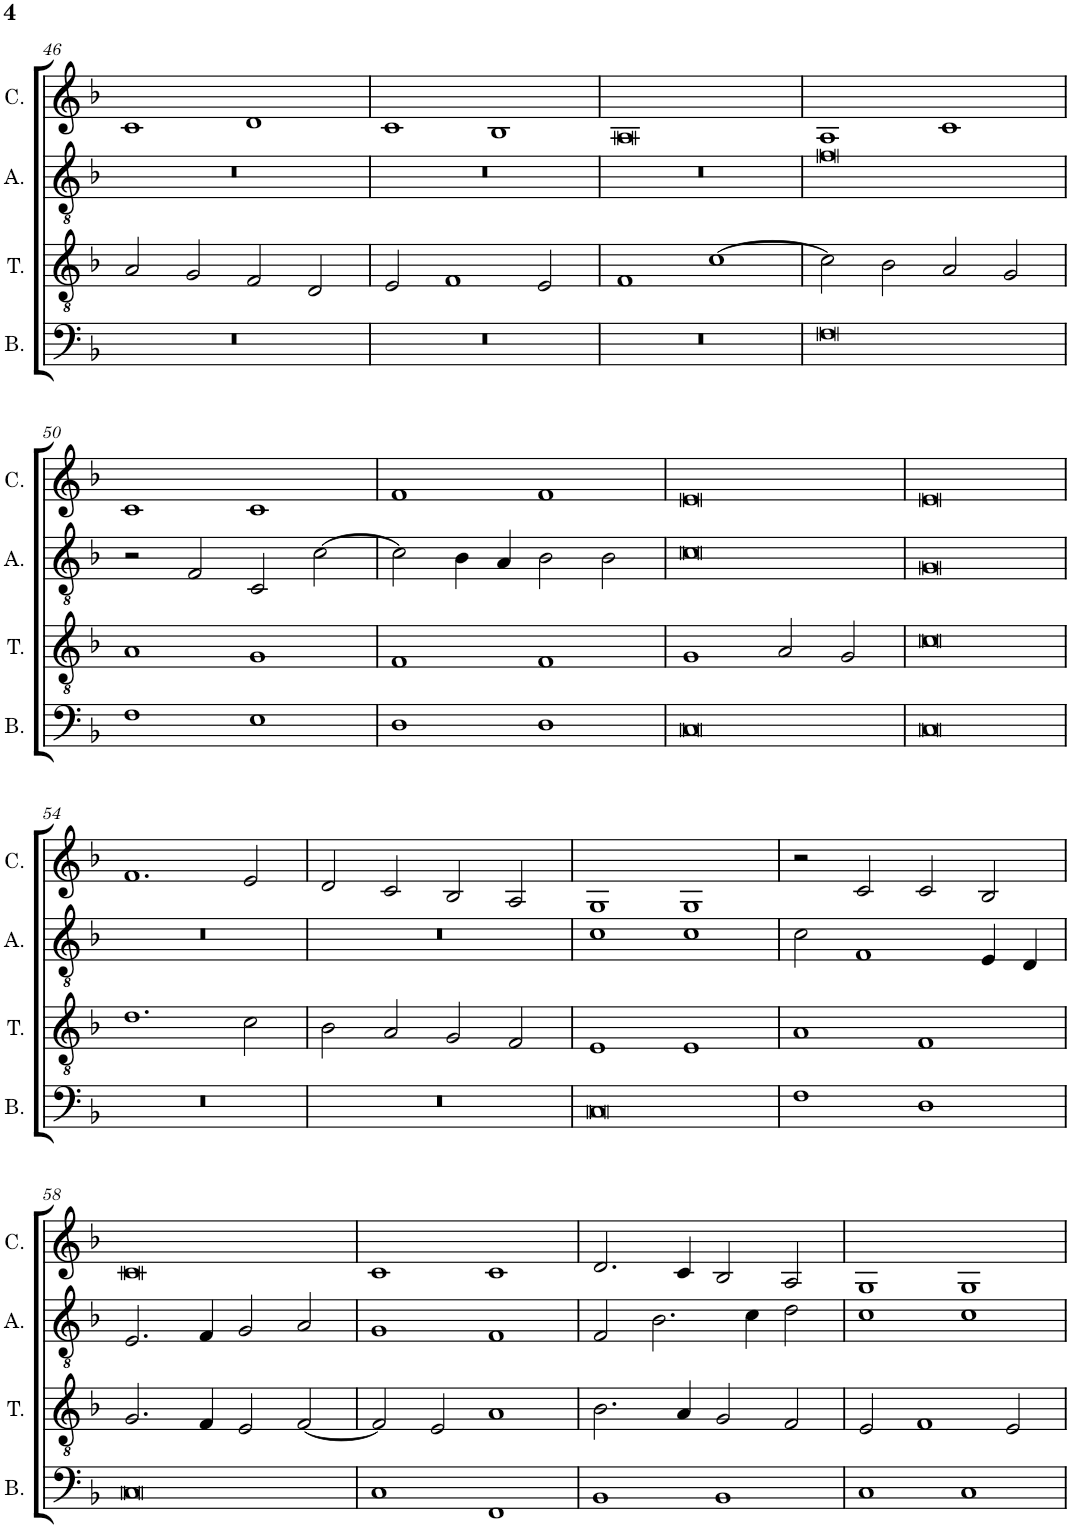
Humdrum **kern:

**kern	**kern	**kern	**kern
*part4	*part3	*part2	*part1
*staff4	*staff3	*staff2	*staff1
*I"Bassus	*I"Tenor	*I"Altus	*I"Cantus
*I'B.	*I'T.	*I'A.	*I'C.
!!LO:PB:g=z
*clefF4	*clefGv2	*clefGv2	*clefG2
*k[b-]	*k[b-]	*k[b-]	*k[b-]
*M2/1	*M2/1	*M2/1	*M2/1
=46	=46	=46	=46
0r	2A/	0r	1c
.	2G/	.	.
.	2F/	.	1d
.	2D/	.	.
=47	=47	=47	=47
0r	2E/	0r	1c
.	1F	.	.
.	.	.	1B-
.	2E/	.	.
=48	=48	=48	=48
0r	1F	0r	0A
.	[1c	.	.
=49	=49	=49	=49
0F	2c\]	0f	1A
.	2B-\	.	.
.	2A/	.	1c
.	2G/	.	.
!!LO:LB:g=z
=50	=50	=50	=50
1F	1A	2r	1c
.	.	2F/	.
1E	1G	2C/	1c
.	.	[2c\	.
=51	=51	=51	=51
1D	1F	2c\]	1f
.	.	4B-\	.
.	.	4A/	.
1D	1F	2B-\	1f
.	.	2B-\	.
=52	=52	=52	=52
0C	1G	0c	0e
.	2A/	.	.
.	2G/	.	.
=53	=53	=53	=53
0C	0c	0G	0e
!!LO:LB:g=z
=54	=54	=54	=54
0r	1.d	0r	1.f
.	2c\	.	2e/
=55	=55	=55	=55
0r	2B-\	0r	2d/
.	2A/	.	2c/
.	2G/	.	2B-/
.	2F/	.	2A/
=56	=56	=56	=56
0C	1E	1c	1G
.	1E	1c	1G
=57	=57	=57	=57
1F	1A	2c\	2r
.	.	1F	2c/
1D	1F	.	2c/
.	.	4E/	2B-/
.	.	4D/	.
!!LO:LB:g=z
=58	=58	=58	=58
0C	2.G/	2.E/	0c
.	4F/	4F/	.
.	2E/	2G/	.
.	[2F/	2A/	.
=59	=59	=59	=59
1C	2F/]	1G	1c
.	2E/	.	.
1FF	1A	1F	1c
=60	=60	=60	=60
1BB-	2.B-\	2F/	2.d/
.	.	2.B-\	.
.	4A/	.	4c/
1BB-	2G/	.	2B-/
.	.	4c\	.
.	2F/	2d\	2A/
=61	=61	=61	=61
1C	2E/	1c	1G
.	1F	.	.
1C	.	1c	1G
.	2E/	.	.
=	=	=	=
*-	*-	*-	*-
